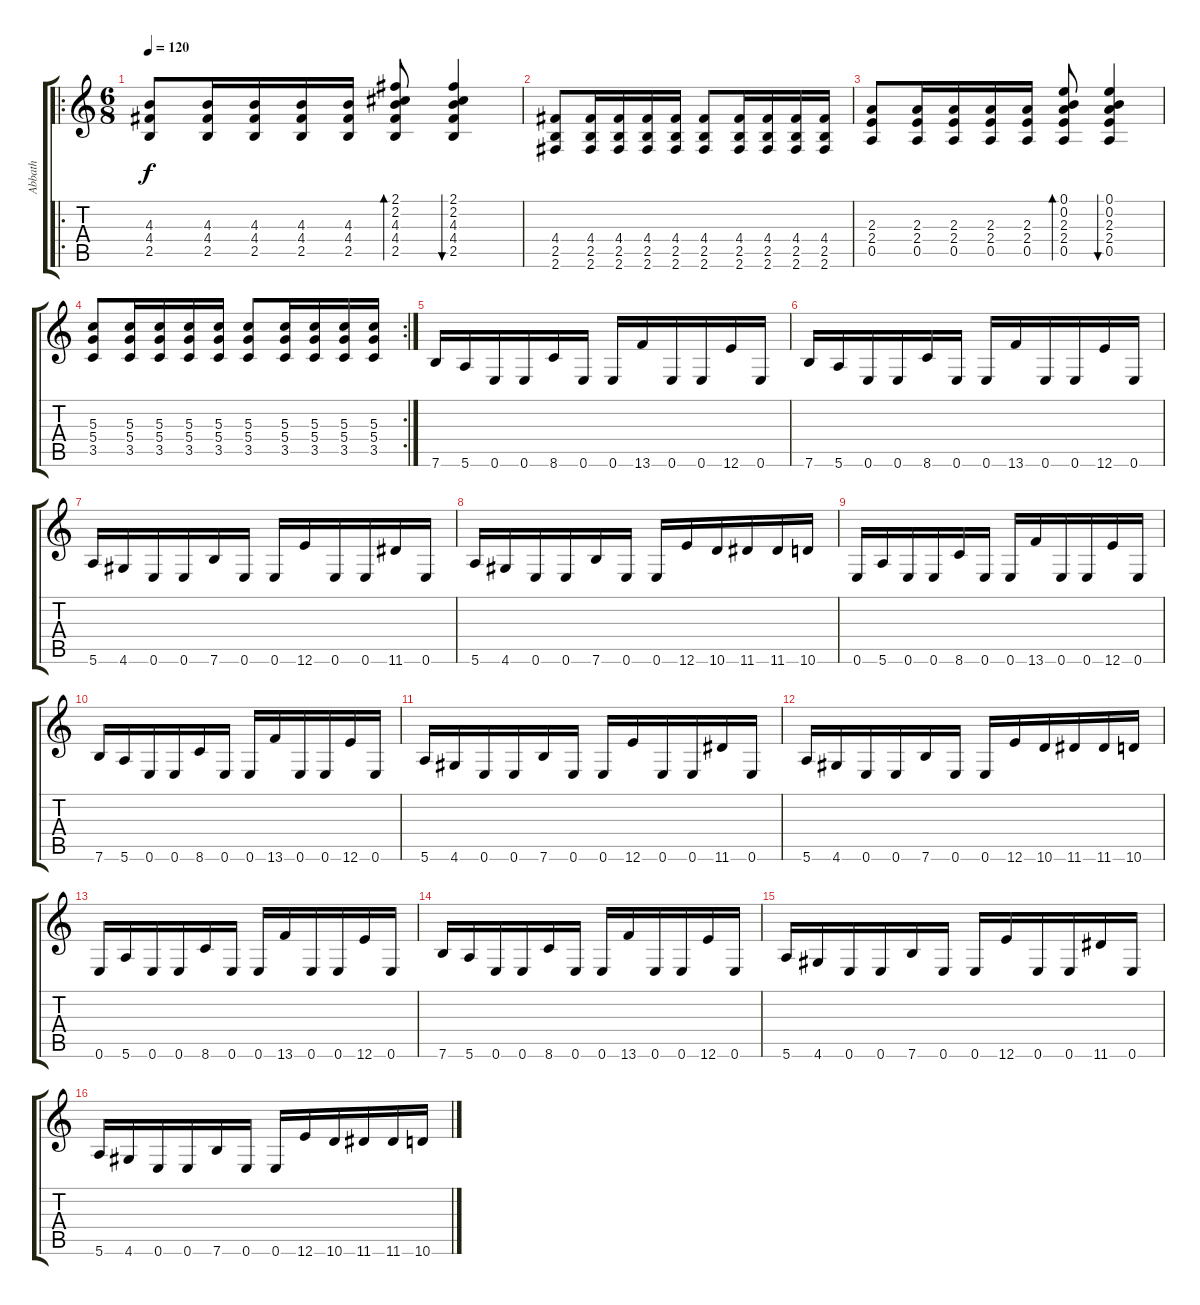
\track ("Abbath" "Abbath") {instrument distortionguitar}
\staff {score tabs}
\tuning (E4 B3 G3 D3 A2 E2) {hide}
\ro
\ts (6 8)
\tempo 120
\clef g2
\ks c
(4.3 4.4 2.5).8{dy f} (4.3 4.4 2.5).16 (4.3 4.4 2.5).16 (4.3 4.4 2.5).16 (4.3 4.4 2.5).16 (2.1 2.2 4.3 4.4 2.5).8{bd 60} (2.1 2.2 4.3 4.4 2.5).4{bu 60} |
(4.4 2.5 2.6).8 (4.4 2.5 2.6).16 (4.4 2.5 2.6).16 (4.4 2.5 2.6).16 (4.4 2.5 2.6).16 (4.4 2.5 2.6).8 (4.4 2.5 2.6).16 (4.4 2.5 2.6).16 (4.4 2.5 2.6).16 (4.4 2.5 2.6).16 |
(2.3 2.4 0.5).8 (2.3 2.4 0.5).16 (2.3 2.4 0.5).16 (2.3 2.4 0.5).16 (2.3 2.4 0.5).16 (0.1 0.2 2.3 2.4 0.5).8{bd 60} (0.1 0.2 2.3 2.4 0.5).4{bu 60} |
\rc 2
(5.3 5.4 3.5).8 (5.3 5.4 3.5).16 (5.3 5.4 3.5).16 (5.3 5.4 3.5).16 (5.3 5.4 3.5).16 (5.3 5.4 3.5).8 (5.3 5.4 3.5).16 (5.3 5.4 3.5).16 (5.3 5.4 3.5).16 (5.3 5.4 3.5).16 |
7.6.16 5.6.16 0.6.16 0.6.16 8.6.16 0.6.16 0.6.16 13.6.16 0.6.16 0.6.16 12.6.16 0.6.16 |
7.6.16 5.6.16 0.6.16 0.6.16 8.6.16 0.6.16 0.6.16 13.6.16 0.6.16 0.6.16 12.6.16 0.6.16 |
5.6.16 4.6.16 0.6.16 0.6.16 7.6.16 0.6.16 0.6.16 12.6.16 0.6.16 0.6.16 11.6.16 0.6.16 |
5.6.16 4.6.16 0.6.16 0.6.16 7.6.16 0.6.16 0.6.16 12.6.16 10.6.16 11.6.16 11.6.16 10.6.16 |
0.6.16 5.6.16 0.6.16 0.6.16 8.6.16 0.6.16 0.6.16 13.6.16 0.6.16 0.6.16 12.6.16 0.6.16 |
7.6.16 5.6.16 0.6.16 0.6.16 8.6.16 0.6.16 0.6.16 13.6.16 0.6.16 0.6.16 12.6.16 0.6.16 |
5.6.16 4.6.16 0.6.16 0.6.16 7.6.16 0.6.16 0.6.16 12.6.16 0.6.16 0.6.16 11.6.16 0.6.16 |
5.6.16 4.6.16 0.6.16 0.6.16 7.6.16 0.6.16 0.6.16 12.6.16 10.6.16 11.6.16 11.6.16 10.6.16 |
0.6.16 5.6.16 0.6.16 0.6.16 8.6.16 0.6.16 0.6.16 13.6.16 0.6.16 0.6.16 12.6.16 0.6.16 |
7.6.16 5.6.16 0.6.16 0.6.16 8.6.16 0.6.16 0.6.16 13.6.16 0.6.16 0.6.16 12.6.16 0.6.16 |
5.6.16 4.6.16 0.6.16 0.6.16 7.6.16 0.6.16 0.6.16 12.6.16 0.6.16 0.6.16 11.6.16 0.6.16 |
5.6.16 4.6.16 0.6.16 0.6.16 7.6.16 0.6.16 0.6.16 12.6.16 10.6.16 11.6.16 11.6.16 10.6.16
